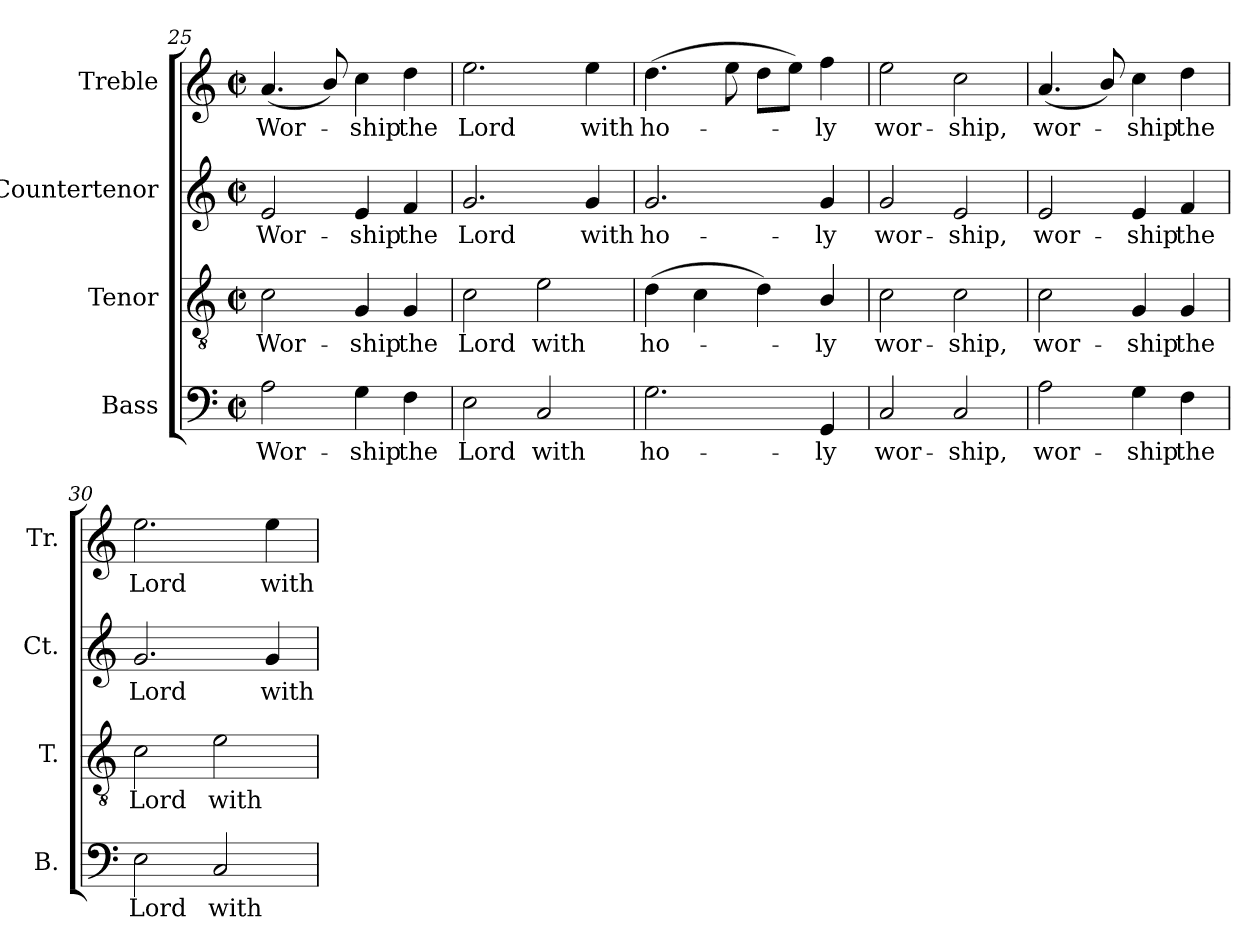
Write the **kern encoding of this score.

**kern	**text	**kern	**text	**kern	**text	**kern	**text
*part4	*part4	*part3	*part3	*part2	*part2	*part1	*part1
*staff4	*staff4	*staff3	*staff3	*staff2	*staff2	*staff1	*staff1
*I"Bass	*	*I"Tenor	*	*I"Countertenor	*	*I"Treble	*
*I'B.	*	*I'T.	*	*I'Ct.	*	*I'Tr.	*
*clefF4	*	*clefGv2	*	*clefG2	*	*clefG2	*
*	*	*ITrd7c12	*	*	*	*	*
*k[]	*	*k[]	*	*k[]	*	*k[]	*
*C:	*	*C:	*	*C:	*	*C:	*
*M2/2	*	*M2/2	*	*M2/2	*	*M2/2	*
*met(c|)	*	*met(c|)	*	*met(c|)	*	*met(c|)	*
=25	=25	=25	=25	=25	=25	=25	=25
!	!LO:LY:b:color=#000000	!	!	!	!	!	!
!	!	!	!LO:LY:b:color=#000000	!	!	!	!
!	!	!	!	!	!LO:LY:b:color=#000000	!	!
!	!	!	!	!	!	!	!LO:LY:b:color=#000000
2Ai\	Wor-	2Ci\	Wor-	2ei/	Wor-	(4.ai/	Wor-
.	.	.	.	.	.	8bi/)	.
!	!LO:LY:b:color=#000000	!	!	!	!	!	!
!	!	!	!LO:LY:b:color=#000000	!	!	!	!
!	!	!	!	!	!LO:LY:b:color=#000000	!	!
!	!	!	!	!	!	!	!LO:LY:b:color=#000000
4Gi\	-ship	4GGi/	-ship	4ei/	-ship	4cci\	-ship
!	!LO:LY:b:color=#000000	!	!	!	!	!	!
!	!	!	!LO:LY:b:color=#000000	!	!	!	!
!	!	!	!	!	!LO:LY:b:color=#000000	!	!
!	!	!	!	!	!	!	!LO:LY:b:color=#000000
4Fi\	the	4GGi/	the	4fi/	the	4ddi\	the
=26	=26	=26	=26	=26	=26	=26	=26
!	!LO:LY:b:color=#000000	!	!	!	!	!	!
!	!	!	!LO:LY:b:color=#000000	!	!	!	!
!	!	!	!	!	!LO:LY:b:color=#000000	!	!
!	!	!	!	!	!	!	!LO:LY:b:color=#000000
2Ei\	Lord	2Ci\	Lord	2.gi/	Lord	2.eei\	Lord
!	!LO:LY:b:color=#000000	!	!	!	!	!	!
!	!	!	!LO:LY:b:color=#000000	!	!	!	!
2Ci/	with	2Ei\	with	.	.	.	.
!	!	!	!	!	!LO:LY:b:color=#000000	!	!
!	!	!	!	!	!	!	!LO:LY:b:color=#000000
.	.	.	.	4gi/	with	4eei\	with
!!LO:LB:g=z
=27	=27	=27	=27	=27	=27	=27	=27
!	!LO:LY:b:color=#000000	!	!	!	!	!	!
!	!	!	!LO:LY:b:color=#000000	!	!	!	!
!	!	!	!	!	!LO:LY:b:color=#000000	!	!
!	!	!	!	!	!	!	!LO:LY:b:color=#000000
2.Gi\	ho-	(4Di\	ho-	2.gi/	ho-	(4.ddi\	ho-
.	.	4Ci\	.	.	.	.	.
.	.	.	.	.	.	8eei\	.
.	.	4Di\)	.	.	.	8ddi\L	.
.	.	.	.	.	.	8eei\J)	.
!	!LO:LY:b:color=#000000	!	!	!	!	!	!
!	!	!	!LO:LY:b:color=#000000	!	!	!	!
!	!	!	!	!	!LO:LY:b:color=#000000	!	!
!	!	!	!	!	!	!	!LO:LY:b:color=#000000
4GGi/	-ly	4BBi/	-ly	4gi/	-ly	4ffi\	-ly
=28	=28	=28	=28	=28	=28	=28	=28
!	!LO:LY:b:color=#000000	!	!	!	!	!	!
!	!	!	!LO:LY:b:color=#000000	!	!	!	!
!	!	!	!	!	!LO:LY:b:color=#000000	!	!
!	!	!	!	!	!	!	!LO:LY:b:color=#000000
2Ci/	wor-	2Ci\	wor-	2gi/	wor-	2eei\	wor-
!	!LO:LY:b:color=#000000	!	!	!	!	!	!
!	!	!	!LO:LY:b:color=#000000	!	!	!	!
!	!	!	!	!	!LO:LY:b:color=#000000	!	!
!	!	!	!	!	!	!	!LO:LY:b:color=#000000
2Ci/	-ship,	2Ci\	-ship,	2ei/	-ship,	2cci\	-ship,
=29	=29	=29	=29	=29	=29	=29	=29
!	!LO:LY:b:color=#000000	!	!	!	!	!	!
!	!	!	!LO:LY:b:color=#000000	!	!	!	!
!	!	!	!	!	!LO:LY:b:color=#000000	!	!
!	!	!	!	!	!	!	!LO:LY:b:color=#000000
2Ai\	wor-	2Ci\	wor-	2ei/	wor-	(4.ai/	wor-
.	.	.	.	.	.	8bi/)	.
!	!LO:LY:b:color=#000000	!	!	!	!	!	!
!	!	!	!LO:LY:b:color=#000000	!	!	!	!
!	!	!	!	!	!LO:LY:b:color=#000000	!	!
!	!	!	!	!	!	!	!LO:LY:b:color=#000000
4Gi\	-ship	4GGi/	-ship	4ei/	-ship	4cci\	-ship
!	!LO:LY:b:color=#000000	!	!	!	!	!	!
!	!	!	!LO:LY:b:color=#000000	!	!	!	!
!	!	!	!	!	!LO:LY:b:color=#000000	!	!
!	!	!	!	!	!	!	!LO:LY:b:color=#000000
4Fi\	the	4GGi/	the	4fi/	the	4ddi\	the
=30	=30	=30	=30	=30	=30	=30	=30
!	!LO:LY:b:color=#000000	!	!	!	!	!	!
!	!	!	!LO:LY:b:color=#000000	!	!	!	!
!	!	!	!	!	!LO:LY:b:color=#000000	!	!
!	!	!	!	!	!	!	!LO:LY:b:color=#000000
2Ei\	Lord	2Ci\	Lord	2.gi/	Lord	2.eei\	Lord
!	!LO:LY:b:color=#000000	!	!	!	!	!	!
!	!	!	!LO:LY:b:color=#000000	!	!	!	!
2Ci/	with	2Ei\	with	.	.	.	.
!	!	!	!	!	!LO:LY:b:color=#000000	!	!
!	!	!	!	!	!	!	!LO:LY:b:color=#000000
.	.	.	.	4gi/	with	4eei\	with
=	=	=	=	=	=	=	=
*-	*-	*-	*-	*-	*-	*-	*-
